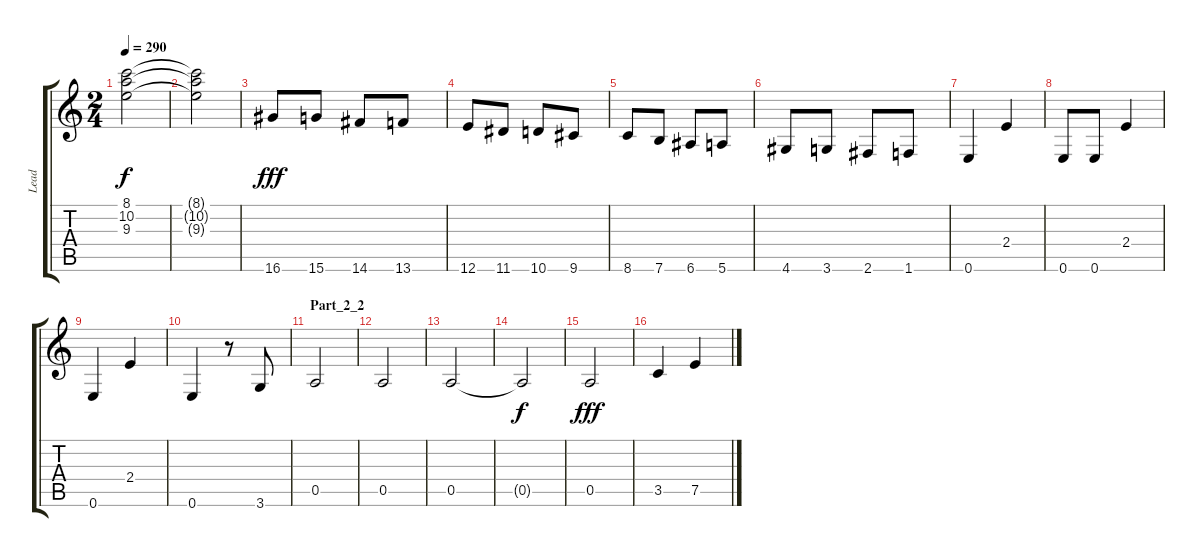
\track ("Lead" "Lead") {instrument electricguitarclean}
\staff {score tabs}
\tuning (E4 B3 G3 D3 A2 E2) {hide}
\ts (2 4)
\tempo 290
\clef g2
\ks c
(8.1{t} 10.2{t} 9.3{t}).2{dy f} |
(8.1{t} 10.2{t} 9.3{t}).2 |
16.6.8{dy fff volume 9 balance 16 instrument electricguitarmuted} 15.6.8 14.6.8 13.6.8 |
12.6.8 11.6.8 10.6.8 9.6.8 |
8.6.8 7.6.8 6.6.8 5.6.8 |
4.6.8 3.6.8 2.6.8 1.6.8 |
0.6.4 2.4.4 |
0.6.8 0.6.8 2.4.4 |
0.6.4 2.4.4 |
0.6.4 r.8{volume 16 balance 10 instrument electricguitarclean} 3.6.8 |
\section ("" "Part_2_2")
0.5.2 |
0.5.2 |
0.5.2 |
0.5{t}.2{dy f} |
0.5.2{dy fff} |
3.5.4 7.5.4
